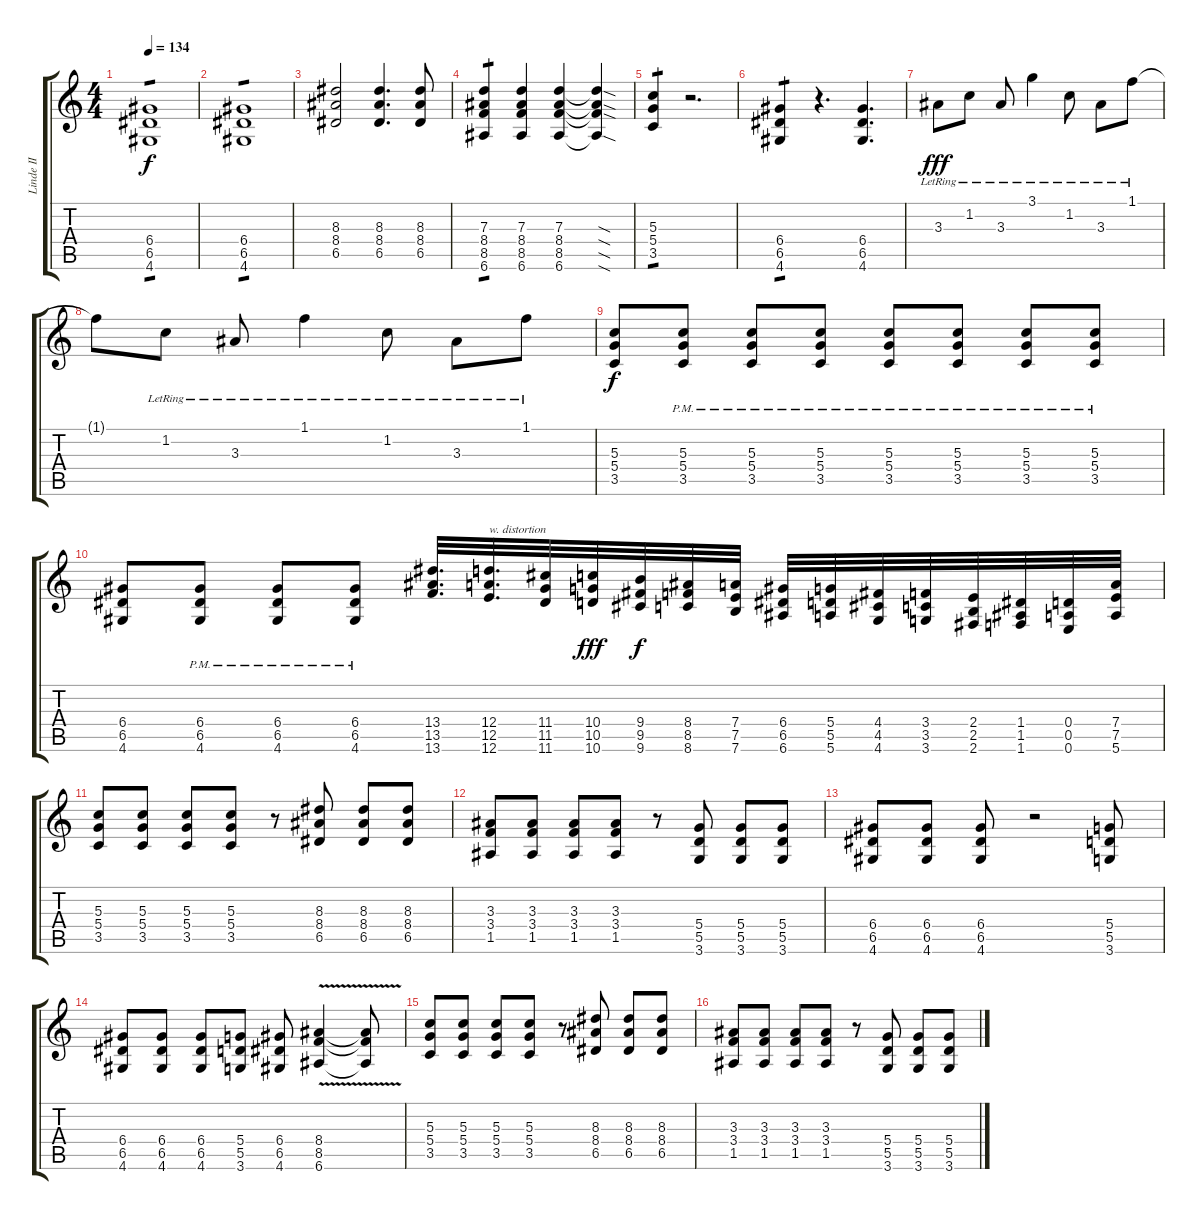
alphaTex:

\track ("Linde II" "Linde II") {instrument overdrivenguitar}
\staff {score tabs}
\tuning (E4 B3 G3 D3 A2 E2) {hide}
\ts (4 4)
\tempo 134
\clef g2
\ks c
(6.4 6.5 4.6).1{tp 1 dy f} |
(6.4 6.5 4.6).1{tp 1} |
(8.3 8.4 6.5).2 (8.3 8.4 6.5).4{d} (8.3 8.4 6.5).8 |
(7.3 8.4 8.5 6.6).4{tp 1} (7.3 8.4 8.5 6.6).4 (7.3 8.4 8.5 6.6).4 (7.3{sod t} 8.4{sod t} 8.5{sod t} 6.6{sod t}).4 |
(5.3 5.4 3.5).4{tp 1} r.2{d} |
(6.4 6.5 4.6).4{tp 1} r.4{d} (6.4 6.5 4.6).4{d} |
3.3{lr}.8{dy fff volume 16 instrument acousticguitarnylon} 1.2{lr}.8 3.3{lr}.8 3.1{lr}.4 1.2{lr}.8 3.3{lr}.8 1.1{lr}.8 |
1.1{t}.8 1.2{lr}.8 3.3{lr}.8 1.1{lr}.4 1.2{lr}.8 3.3{lr}.8 1.1{lr}.8 |
(5.3 5.4 3.5).8{dy f} (5.3{pm} 5.4{pm} 3.5{pm}).8 (5.3{pm} 5.4{pm} 3.5{pm}).8 (5.3{pm} 5.4{pm} 3.5{pm}).8 (5.3{pm} 5.4{pm} 3.5{pm}).8 (5.3{pm} 5.4{pm} 3.5{pm}).8 (5.3{pm} 5.4{pm} 3.5{pm}).8 (5.3{pm} 5.4{pm} 3.5{pm}).8 |
(6.4 6.5 4.6).8 (6.4{pm} 6.5{pm} 4.6{pm}).8 (6.4{pm} 6.5{pm} 4.6{pm}).8 (6.4{pm} 6.5{pm} 4.6{pm}).8 (13.4 13.5 13.6).32{d volume 16 instrument guitarfretnoise} (12.4 12.5 12.6).32{d txt "w. distortion"} (11.4 11.5 11.6).32 (10.4 10.5 10.6).32{dy fff} (9.4 9.5 9.6).32{dy f} (8.4 8.5 8.6).32 (7.4 7.5 7.6).32 (6.4 6.5 6.6).32 (5.4 5.5 5.6).32 (4.4 4.5 4.6).32 (3.4 3.5 3.6).32 (2.4 2.5 2.6).32 (1.4 1.5 1.6).32 (0.4 0.5 0.6).32 (7.4 7.5 5.6).32{volume 16 instrument overdrivenguitar} |
(5.3 5.4 3.5).8 (5.3 5.4 3.5).8 (5.3 5.4 3.5).8 (5.3 5.4 3.5).8 r.8 (8.3 8.4 6.5).8 (8.3 8.4 6.5).8 (8.3 8.4 6.5).8 |
(3.3 3.4 1.5).8 (3.3 3.4 1.5).8 (3.3 3.4 1.5).8 (3.3 3.4 1.5).8 r.8 (5.4 5.5 3.6).8 (5.4 5.5 3.6).8 (5.4 5.5 3.6).8 |
(6.4 6.5 4.6).8 (6.4 6.5 4.6).8 (6.4 6.5 4.6).8 r.2 (5.4 5.5 3.6).8 |
(6.4 6.5 4.6).8 (6.4 6.5 4.6).8 (6.4 6.5 4.6).8 (5.4 5.5 3.6).8 (6.4 6.5 4.6).8 (8.4 8.5{v} 6.6).4 (8.4{t} 8.5{t} 6.6{v t}).8 |
(5.3 5.4 3.5).8 (5.3 5.4 3.5).8 (5.3 5.4 3.5).8 (5.3 5.4 3.5).8 r.8 (8.3 8.4 6.5).8 (8.3 8.4 6.5).8 (8.3 8.4 6.5).8 |
(3.3 3.4 1.5).8 (3.3 3.4 1.5).8 (3.3 3.4 1.5).8 (3.3 3.4 1.5).8 r.8 (5.4 5.5 3.6).8 (5.4 5.5 3.6).8 (5.4 5.5 3.6).8
